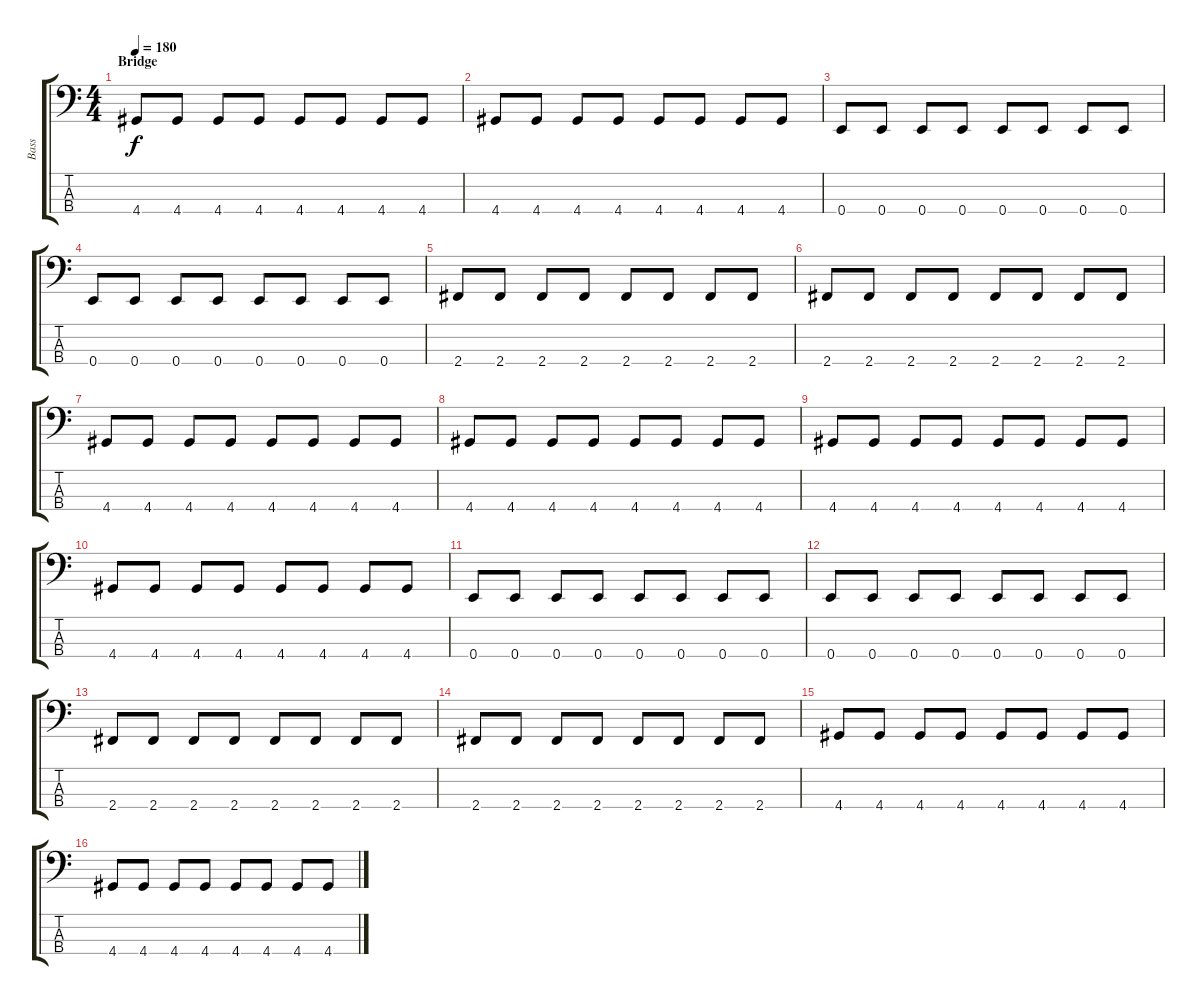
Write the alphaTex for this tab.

\track ("Bass" "Bass") {instrument electricbasspick}
\staff {score tabs}
\tuning (G2 D2 A1 E1) {hide}
\ts (4 4)
\section ("" "Bridge")
\tempo 180
\clef f4
\ks c
4.4.8{dy f} 4.4.8 4.4.8 4.4.8 4.4.8 4.4.8 4.4.8 4.4.8 |
4.4.8 4.4.8 4.4.8 4.4.8 4.4.8 4.4.8 4.4.8 4.4.8 |
0.4.8 0.4.8 0.4.8 0.4.8 0.4.8 0.4.8 0.4.8 0.4.8 |
0.4.8 0.4.8 0.4.8 0.4.8 0.4.8 0.4.8 0.4.8 0.4.8 |
2.4.8 2.4.8 2.4.8 2.4.8 2.4.8 2.4.8 2.4.8 2.4.8 |
2.4.8 2.4.8 2.4.8 2.4.8 2.4.8 2.4.8 2.4.8 2.4.8 |
4.4.8 4.4.8 4.4.8 4.4.8 4.4.8 4.4.8 4.4.8 4.4.8 |
4.4.8 4.4.8 4.4.8 4.4.8 4.4.8 4.4.8 4.4.8 4.4.8 |
4.4.8 4.4.8 4.4.8 4.4.8 4.4.8 4.4.8 4.4.8 4.4.8 |
4.4.8 4.4.8 4.4.8 4.4.8 4.4.8 4.4.8 4.4.8 4.4.8 |
0.4.8 0.4.8 0.4.8 0.4.8 0.4.8 0.4.8 0.4.8 0.4.8 |
0.4.8 0.4.8 0.4.8 0.4.8 0.4.8 0.4.8 0.4.8 0.4.8 |
2.4.8 2.4.8 2.4.8 2.4.8 2.4.8 2.4.8 2.4.8 2.4.8 |
2.4.8 2.4.8 2.4.8 2.4.8 2.4.8 2.4.8 2.4.8 2.4.8 |
4.4.8 4.4.8 4.4.8 4.4.8 4.4.8 4.4.8 4.4.8 4.4.8 |
4.4.8 4.4.8 4.4.8 4.4.8 4.4.8 4.4.8 4.4.8 4.4.8
